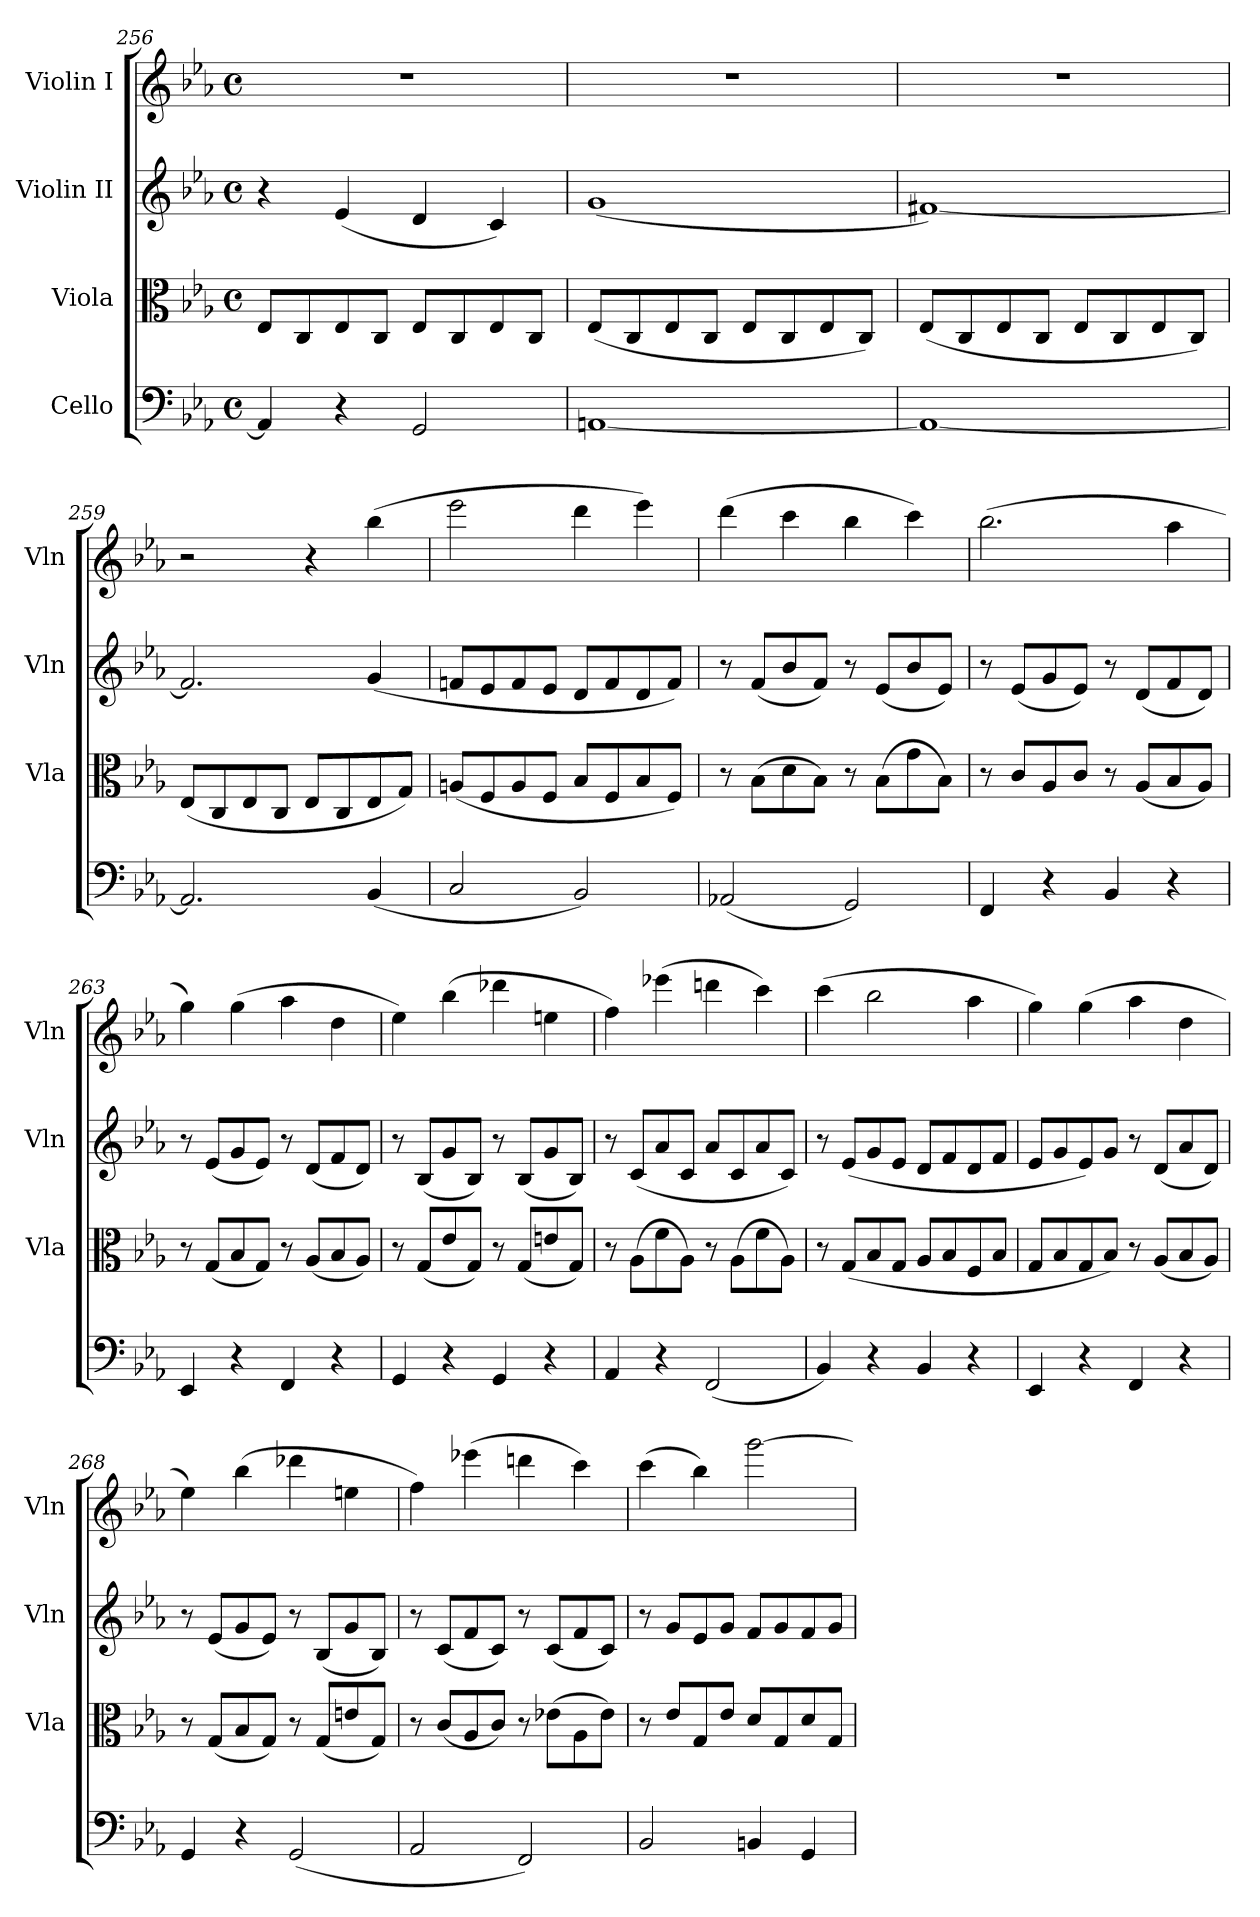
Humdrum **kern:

**kern	**kern	**kern	**kern
*part4	*part3	*part2	*part1
*staff4	*staff3	*staff2	*staff1
*I"Cello	*I"Viola	*I"Violin II	*I"Violin I
*	*I'Vla	*I'Vln	*I'Vln
*clefF4	*clefC3	*clefG2	*clefG2
*k[b-e-a-]	*k[b-e-a-]	*k[b-e-a-]	*k[b-e-a-]
*M4/4	*M4/4	*M4/4	*M4/4
*met(c)	*met(c)	*met(c)	*met(c)
=256	=256	=256	=256
4AA/]	8E-/L	4r	1r
.	8C/	.	.
4r	8E-/	(<4e-/	.
.	8C/J	.	.
2GG/	8E-/L	4d/	.
.	8C/	.	.
.	8E-/	4c/)	.
.	8C/J	.	.
!!LO:LB:g=z
=257	=257	=257	=257
[1AAn	(<8E-/L	(<1g	1r
.	8C/	.	.
.	8E-/	.	.
.	8C/J	.	.
.	8E-/L	.	.
.	8C/	.	.
.	8E-/	.	.
.	8C/J)	.	.
=258	=258	=258	=258
1AA_	(<8E-/L	[1f#X)	1r
.	8C/	.	.
.	8E-/	.	.
.	8C/J	.	.
.	8E-/L	.	.
.	8C/	.	.
.	8E-/	.	.
.	8C/J)	.	.
=259	=259	=259	=259
2.AA/]	(<8E-/L	2.f#/]	2r
.	8C/	.	.
.	8E-/	.	.
.	8C/J	.	.
.	8E-/L	.	4r
.	8C/	.	.
(<4BB-/	8E-/	(>4g/	(>4bb-\
.	8G/J)	.	.
=260	=260	=260	=260
2C/	(<8An/L	8fn/L	2eee-\
.	8F/	8e-/	.
.	8A/	8f/	.
.	8F/J	8e-/J	.
2BB-/)	8B-/L	8d/L	4ddd\
.	8F/	8f/	.
.	8B-/	8d/	4eee-\)
.	8F/J)	8f/J)	.
=261	=261	=261	=261
(<2AA-X/	8r	8r	(>4ddd\
.	(>8B-\L	(<8f/L	.
.	8d\	8b-/	4ccc\
.	8B-\J)	8f/J)	.
2GG/)	8r	8r	4bb-\
.	(>8B-\L	(<8e-/L	.
.	8g\	8b-/	4ccc\)
.	8B-\J)	8e-/J)	.
=262	=262	=262	=262
4FF/	8r	8r	(>2.bb-\
.	8c/L	(<8e-/L	.
4r	8A-/	8g/	.
.	8c/J	8e-/J)	.
4BB-/	8r	8r	.
.	(<8A-/L	(<8d/L	.
4r	8B-/	8f/	4aa-\
.	8A-/J)	8d/J)	.
=263	=263	=263	=263
4EE-/	8r	8r	4gg\)
.	(<8G/L	(<8e-/L	.
4r	8B-/	8g/	(>4gg\
.	8G/J)	8e-/J)	.
4FF/	8r	8r	4aa-\
.	(<8A-/L	(<8d/L	.
4r	8B-/	8f/	4dd\
.	8A-/J)	8d/J)	.
=264	=264	=264	=264
4GG/	8r	8r	4ee-\)
.	(<8G/L	(<8B-/L	.
4r	8e-/	8g/	(>4bb-\
.	8G/J)	8B-/J)	.
4GG/	8r	8r	4ddd-X\
.	(<8G/L	(<8B-/L	.
4r	8en/	8g/	4een\
.	8G/J)	8B-/J)	.
=265	=265	=265	=265
4AA-/	8r	8r	4ff\)
.	(>8A-\L	(<8c/L	.
4r	8f\	8a-/	(>4eee-X\
.	8A-\J)	8c/J	.
(<2FF/	8r	8a-/L	4dddn\
.	(>8A-\L	8c/	.
.	8f\	8a-/	4ccc\)
.	8A-\J)	8c/J)	.
!!LO:LB:g=z
=266	=266	=266	=266
4BB-/)	8r	8r	(>4ccc\
.	(>8G/L	(>8e-/L	.
4r	8B-/	8g/	2bb-\
.	8G/J	8e-/J	.
4BB-/	8A-/L	8d/L	.
.	8B-/	8f/	.
4r	8F/	8d/	4aa-\
.	8B-/J	8f/J	.
=267	=267	=267	=267
4EE-/	8G/L	8e-/L	4gg\)
.	8B-/	8g/	.
4r	8G/	8e-/)	(>4gg\
.	8B-/J)	8g/J	.
4FF/	8r	8r	4aa-\
.	(<8A-/L	(<8d/L	.
4r	8B-/	8a-/	4dd\
.	8A-/J)	8d/J)	.
=268	=268	=268	=268
4GG/	8r	8r	4ee-\)
.	(<8G/L	(<8e-/L	.
4r	8B-/	8g/	(>4bb-\
.	8G/J)	8e-/J)	.
(<2GG/	8r	8r	4ddd-X\
.	(<8G/L	(<8B-/L	.
.	8en/	8g/	4een\
.	8G/J)	8B-/J)	.
=269	=269	=269	=269
2AA-/	8r	8r	4ff\)
.	(<8c/L	(<8c/L	.
.	8A-/	8f/	(>4eee-X\
.	8c/J)	8c/J)	.
2FF/)	8r	8r	4dddn\
.	(>8e-X\L	(<8c/L	.
.	8A-\	8f/	4ccc\)
.	8e-\J)	8c/J)	.
=270	=270	=270	=270
2BB-/	8r	8r	(>4ccc\
.	8e-/L	8g/L	.
.	8G/	8e-/	4bb-\)
.	8e-/J	8g/J	.
4BBn/	8d/L	8f/L	[2ggg\
.	8G/	8g/	.
4GG/	8d/	8f/	.
.	8G/J	8g/J	.
=	=	=	=
*-	*-	*-	*-
